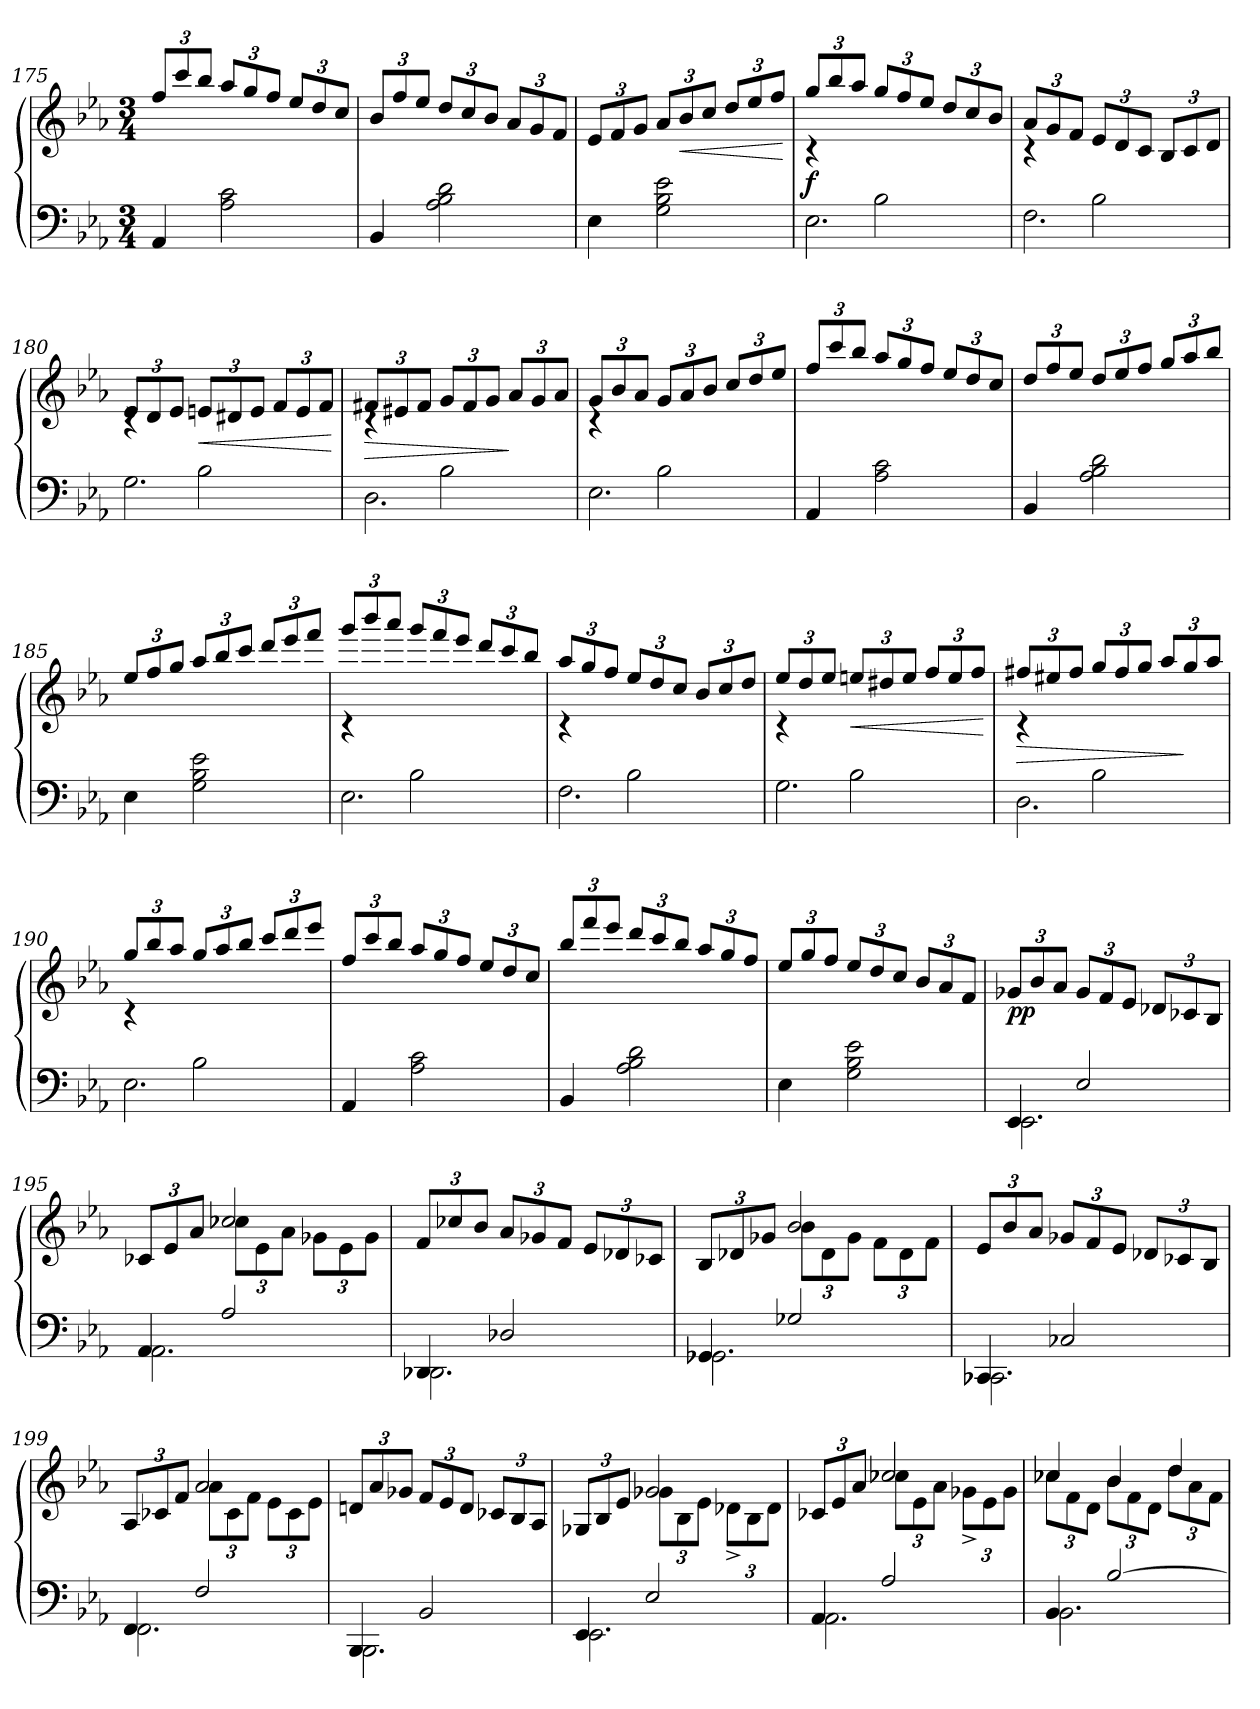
**kern	**kern	**dynam
*part1	*part1	*part1
*staff2	*staff1	*staff1/2
*clefF4	*clefG2	*
*k[b-e-a-]	*k[b-e-a-]	*
*E-:	*E-:	*
*M3/4	*M3/4	*
=175	=175	=175
*^	*	*
*	*	*Xbrackettup	*
4AA-/	2ryy	12ff/L	.
.	.	12ccc/	.
.	.	12bb-/J	.
2A-\ 2c\	.	12aa-/L	.
.	.	12gg/	.
.	.	12ff/J	.
.	4ryy	12ee-/L	.
.	.	12dd/	.
.	.	12cc/J	.
=176	=176	=176	=176
4BB-/	2ryy	12b-/L	.
.	.	12ff/	.
.	.	12ee-/J	.
2A-\ 2B-\ 2d\	.	12dd/L	.
.	.	12cc/	.
.	.	12b-/J	.
.	4ryy	12a-/L	.
.	.	12g/	.
.	.	12f/J	.
=177	=177	=177	=177
4E-\	2ryy	12e-/L	.
.	.	12f/	.
.	.	12g/J	.
2G\ 2B-\ 2e-\	.	12a-/L	.
!	!	!	!LO:HP:b
.	.	12b-/	<
.	.	12cc/J	.
.	4ryy	12dd/L	.
.	.	12ee-/	.
.	.	12ff/J	.
*v	*v	*	*
.	.	[
!!LO:LB:g=z
=178	=178	=178
*^	*^	*
!	!	!	!	!LO:DY:b
4ryy	2.E-\	12gg/L	4rc	f
.	.	12bb-/	.	.
.	.	12aa-/J	.	.
2B-\	.	12gg/L	2ryy	.
.	.	12ff/	.	.
.	.	12ee-/J	.	.
.	.	12dd/L	.	.
.	.	12cc/	.	.
.	.	12b-/J	.	.
!!LO:LB:g=z	!!
=179	=179	=179	=179	=179
4ryy	2.F\	12a-/L	4rc	.
.	.	12g/	.	.
.	.	12f/J	.	.
2B-\	.	12e-/L	2ryy	.
.	.	12d/	.	.
.	.	12c/J	.	.
.	.	12B-/L	.	.
.	.	12c/	.	.
.	.	12d/J	.	.
=180	=180	=180	=180	=180
4ryy	2.G\	12e-/L	4rc	.
.	.	12d/	.	.
.	.	12e-/J	.	.
!	!	!	!	!LO:HP:b
2B-\	.	12en/L	2ryy	<
.	.	12d#X/	.	.
.	.	12e/J	.	.
.	.	12f/L	.	.
.	.	12e/	.	.
.	.	12f/J	.	.
*v	*v	*	*	*
*	*v	*v	*
.	.	[
=181	=181	=181
*^	*	*
!	!	!	!LO:HP:b
*	*	*^	*
4ryy	2.D\	12f#X/L	4rc	>
.	.	12e#X/	.	.
.	.	12f#/J	.	.
2B-\	.	12g/L	2ryy	.
.	.	12f#/	.	.
.	.	12g/J	.	.
.	.	12a-/L	.	]
.	.	12g/	.	.
.	.	12a-/J	.	.
=182	=182	=182	=182	=182
4ryy	2.E-\	12g/L	4rc	.
.	.	12b-/	.	.
.	.	12a-/J	.	.
2B-\	.	12g/L	2ryy	.
.	.	12a-/	.	.
.	.	12b-/J	.	.
.	.	12cc/L	.	.
.	.	12dd/	.	.
.	.	12ee-/J	.	.
*	*	*v	*v	*
!!LO:LB:g=z
=183	=183	=183	=183
4AA-/	2ryy	12ff/L	.
.	.	12ccc/	.
.	.	12bb-/J	.
2A-\ 2c\	.	12aa-/L	.
.	.	12gg/	.
.	.	12ff/J	.
.	4ryy	12ee-/L	.
.	.	12dd/	.
.	.	12cc/J	.
=184	=184	=184	=184
4BB-/	2ryy	12dd/L	.
.	.	12ff/	.
.	.	12ee-/J	.
2A-\ 2B-\ 2d\	.	12dd/L	.
.	.	12ee-/	.
.	.	12ff/J	.
.	4ryy	12gg/L	.
.	.	12aa-/	.
.	.	12bb-/J	.
=185	=185	=185	=185
4E-\	2ryy	12ee-/L	.
.	.	12ff/	.
.	.	12gg/J	.
2G\ 2B-\ 2e-\	.	12aa-/L	.
.	.	12bb-/	.
.	.	12ccc/J	.
.	4ryy	12ddd/L	.
.	.	12eee-/	.
.	.	12fff/J	.
=186	=186	=186	=186
*	*	*^	*
4ryy	2.E-\	12ggg/L	4rc	.
.	.	12bbb-/	.	.
.	.	12aaa-/J	.	.
2B-\	.	12ggg/L	2ryy	.
.	.	12fff/	.	.
.	.	12eee-/J	.	.
.	.	12ddd/L	.	.
.	.	12ccc/	.	.
.	.	12bb-/J	.	.
!!LO:LB:g=z	!!
=187	=187	=187	=187	=187
4ryy	2.F\	12aa-/L	4rc	.
.	.	12gg/	.	.
.	.	12ff/J	.	.
2B-\	.	12ee-/L	2ryy	.
.	.	12dd/	.	.
.	.	12cc/J	.	.
.	.	12b-/L	.	.
.	.	12cc/	.	.
.	.	12dd/J	.	.
=188	=188	=188	=188	=188
4ryy	2.G\	12ee-/L	4rc	.
.	.	12dd/	.	.
.	.	12ee-/J	.	.
!	!	!	!	!LO:HP:b
2B-\	.	12een/L	2ryy	<
.	.	12dd#X/	.	.
.	.	12ee/J	.	.
.	.	12ff/L	.	.
.	.	12ee/	.	.
.	.	12ff/J	.	.
*v	*v	*	*	*
*	*v	*v	*
.	.	[
=189	=189	=189
*^	*	*
!	!	!	!LO:HP:b
*	*	*^	*
4ryy	2.D\	12ff#X/L	4rc	>
.	.	12ee#X/	.	.
.	.	12ff#/J	.	.
2B-\	.	12gg/L	2ryy	.
.	.	12ff#/	.	.
.	.	12gg/J	.	.
.	.	12aa-/L	.	.
.	.	12gg/	.	]
.	.	12aa-/J	.	.
=190	=190	=190	=190	=190
4ryy	2.E-\	12gg/L	4rc	.
.	.	12bb-/	.	.
.	.	12aa-/J	.	.
2B-\	.	12gg/L	2ryy	.
.	.	12aa-/	.	.
.	.	12bb-/J	.	.
.	.	12ccc/L	.	.
.	.	12ddd/	.	.
.	.	12eee-/J	.	.
*	*	*v	*v	*
!!LO:PB:g=z
=191	=191	=191	=191
4AA-/	2ryy	12ff/L	.
.	.	12ccc/	.
.	.	12bb-/J	.
2A-\ 2c\	.	12aa-/L	.
.	.	12gg/	.
.	.	12ff/J	.
.	4ryy	12ee-/L	.
.	.	12dd/	.
.	.	12cc/J	.
=192	=192	=192	=192
4BB-/	2ryy	12bb-/L	.
.	.	12fff/	.
.	.	12eee-/J	.
2A-\ 2B-\ 2d\	.	12ddd/L	.
.	.	12ccc/	.
.	.	12bb-/J	.
.	4ryy	12aa-/L	.
.	.	12gg/	.
.	.	12ff/J	.
=193	=193	=193	=193
4E-\	2ryy	12ee-/L	.
.	.	12gg/	.
.	.	12ff/J	.
2G\ 2B-\ 2e-\	.	12ee-/L	.
.	.	12dd/	.
.	.	12cc/J	.
.	4ryy	12b-/L	.
.	.	12a-/	.
.	.	12f/J	.
=194	=194	=194	=194
!	!	!	!LO:DY:b
4EE-/	2.EE-\	12g-X/L	pp
.	.	12b-/	.
.	.	12a-/J	.
2E-/	.	12g-/L	.
.	.	12f/	.
.	.	12e-/J	.
.	.	12d-X/L	.
.	.	12c-X/	.
.	.	12B-/J	.
!!LO:LB:g=z
=195	=195	=195	=195
*	*	*^	*
4AA-/	2.AA-\	12c-X/L	4ryy	.
.	.	12e-/	.	.
.	.	12a-/J	.	.
2A-/	.	2cc-X/	12cc-\L	.
.	.	.	12e-\	.
.	.	.	12a-\J	.
.	.	.	12g-X\L	.
.	.	.	12e-\	.
.	.	.	12g-i\J	.
=196	=196	=196	=196	=196
4DD-X/	2.DD-\	12f/L	2ryy	.
.	.	12cc-X/	.	.
.	.	12b-/J	.	.
2D-X/	.	12a-/L	.	.
.	.	12g-X/	.	.
.	.	12f/J	.	.
.	.	12e-/L	4ryy	.
.	.	12d-X/	.	.
.	.	12c-X/J	.	.
=197	=197	=197	=197	=197
4GG-X/	2.GG-\	12B-/L	4ryy	.
.	.	12d-X/	.	.
.	.	12g-X/J	.	.
2G-X/	.	2b-i/	12b-\L	.
.	.	.	12d-\	.
.	.	.	12g-\J	.
.	.	.	12f\L	.
.	.	.	12d-i\	.
.	.	.	12f\J	.
!!LO:LB:g=z	!!
=198	=198	=198	=198	=198
4CC-X/	2.CC-\	12e-/L	2ryy	.
.	.	12b-/	.	.
.	.	12a-/J	.	.
2C-X/	.	12g-X/L	.	.
.	.	12f/	.	.
.	.	12e-/J	.	.
.	.	12d-X/L	4ryy	.
.	.	12c-X/	.	.
.	.	12B-/J	.	.
!!LO:LB:g=z	!!
=199	=199	=199	=199	=199
4FF/	2.FF\	12A-/L	4ryy	.
.	.	12c-X/	.	.
.	.	12f/J	.	.
2F/	.	2a-/	12a-\L	.
.	.	.	12c-\	.
.	.	.	12f\J	.
.	.	.	12e-\L	.
.	.	.	12c-\	.
.	.	.	12e-\J	.
=200	=200	=200	=200	=200
4BBB-/	2.BBB-\	12dni/L	2ryy	.
.	.	12a-/	.	.
.	.	12g-X/J	.	.
2BB-/	.	12f/L	.	.
.	.	12e-/	.	.
.	.	12d/J	.	.
.	.	12c-X/L	4ryy	.
.	.	12B-/	.	.
.	.	12A-/J	.	.
=201	=201	=201	=201	=201
4EE-/	2.EE-\	12G-X/L	4ryy	.
.	.	12B-/	.	.
.	.	12e-/J	.	.
2E-/	.	2g-X/	12g-\L	.
.	.	.	12B-\	.
.	.	.	12e-\J	.
.	.	.	12d-X^<\L	.
.	.	.	12B-\	.
.	.	.	12d-i\J	.
!!LO:PB:g=z	!!
=202	=202	=202	=202	=202
4AA-/	2.AA-\	12c-X/L	4ryy	.
.	.	12e-/	.	.
.	.	12a-/J	.	.
2A-/	.	2cc-X/	12cc-\L	.
.	.	.	12e-\	.
.	.	.	12a-\J	.
.	.	.	12g-X^<\L	.
.	.	.	12e-\	.
.	.	.	12g-i\J	.
!!LO:LB:g=z	!!
=203	=203	=203	=203	=203
4BB-/	2.BB-\	4cc-X/	12cc-\L	.
.	.	.	12f\	.
.	.	.	12d\J	.
[>2B-/	.	4b-/	12b-\L	.
.	.	.	12f\	.
.	.	.	12d\J	.
.	.	4dd/	12dd\L	.
.	.	.	12a-\	.
.	.	.	12f\J	.
*v	*v	*	*	*
*	*v	*v	*
=	=	=
*-	*-	*-
